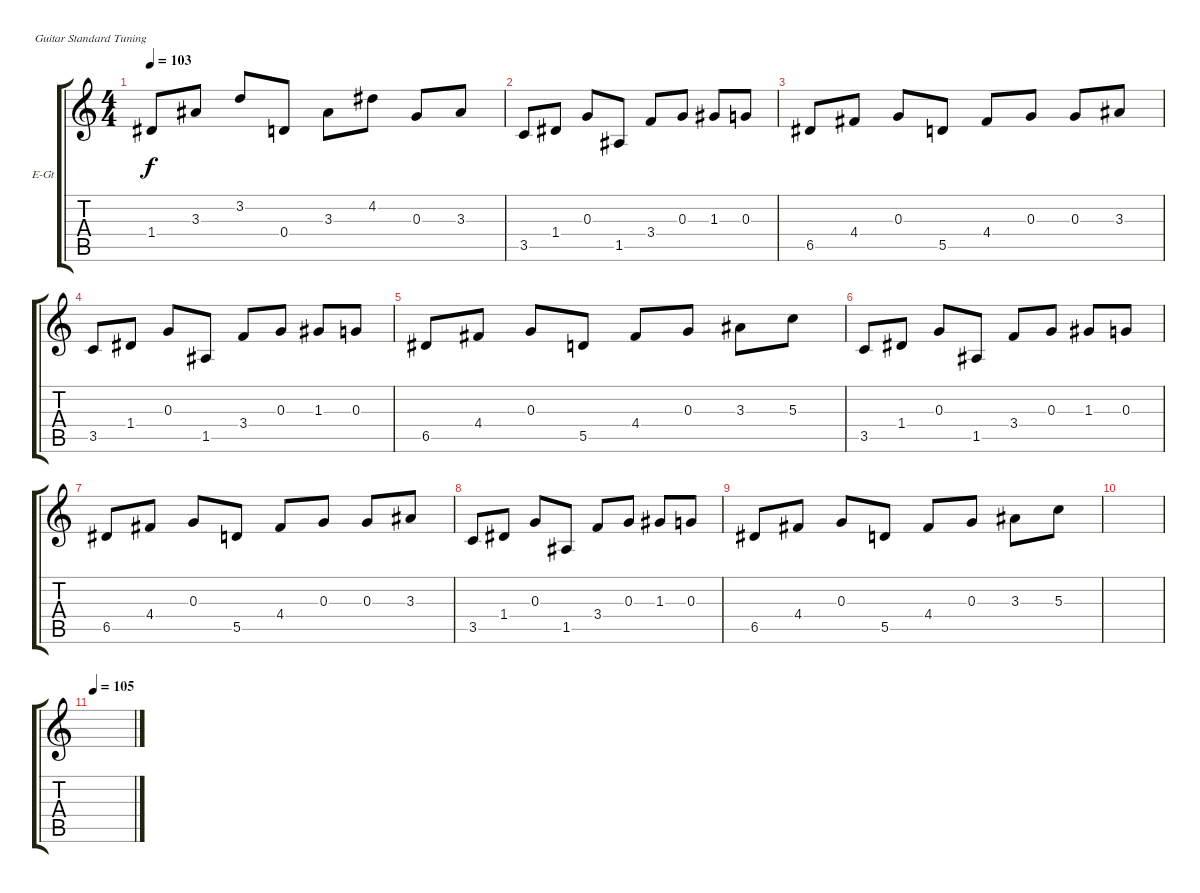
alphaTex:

\defaultSystemsLayout 4
\bracketExtendMode groupsimilarinstruments
\firstSystemTrackNameOrientation horizontal
\otherSystemsTrackNameOrientation horizontal
\track ("Noize MC" "E-Gt") {instrument electricguitarclean}
\staff {score tabs}
\tuning (E4 B3 G3 D3 A2 E2)
\ts (4 4)
\tempo 103
\clef g2
\ks c
1.4.8{dy f} 3.3.8 3.2.8 0.4.8 3.3.8 4.2.8 0.3.8 3.3.8 |
3.5.8 1.4.8 0.3.8 1.5.8 3.4.8 0.3.8 1.3.8 0.3.8 |
6.5.8 4.4.8 0.3.8 5.5.8 4.4.8 0.3.8 0.3.8 3.3.8 |
3.5.8 1.4.8 0.3.8 1.5.8 3.4.8 0.3.8 1.3.8 0.3.8 |
6.5.8 4.4.8 0.3.8 5.5.8 4.4.8 0.3.8 3.3.8 5.3.8 |
3.5.8 1.4.8 0.3.8 1.5.8 3.4.8 0.3.8 1.3.8 0.3.8 |
6.5.8 4.4.8 0.3.8 5.5.8 4.4.8 0.3.8 0.3.8 3.3.8 |
3.5.8 1.4.8 0.3.8 1.5.8 3.4.8 0.3.8 1.3.8 0.3.8 |
6.5.8 4.4.8 0.3.8 5.5.8 4.4.8 0.3.8 3.3.8 5.3.8 |
|
\tempo (105 0.03125)
